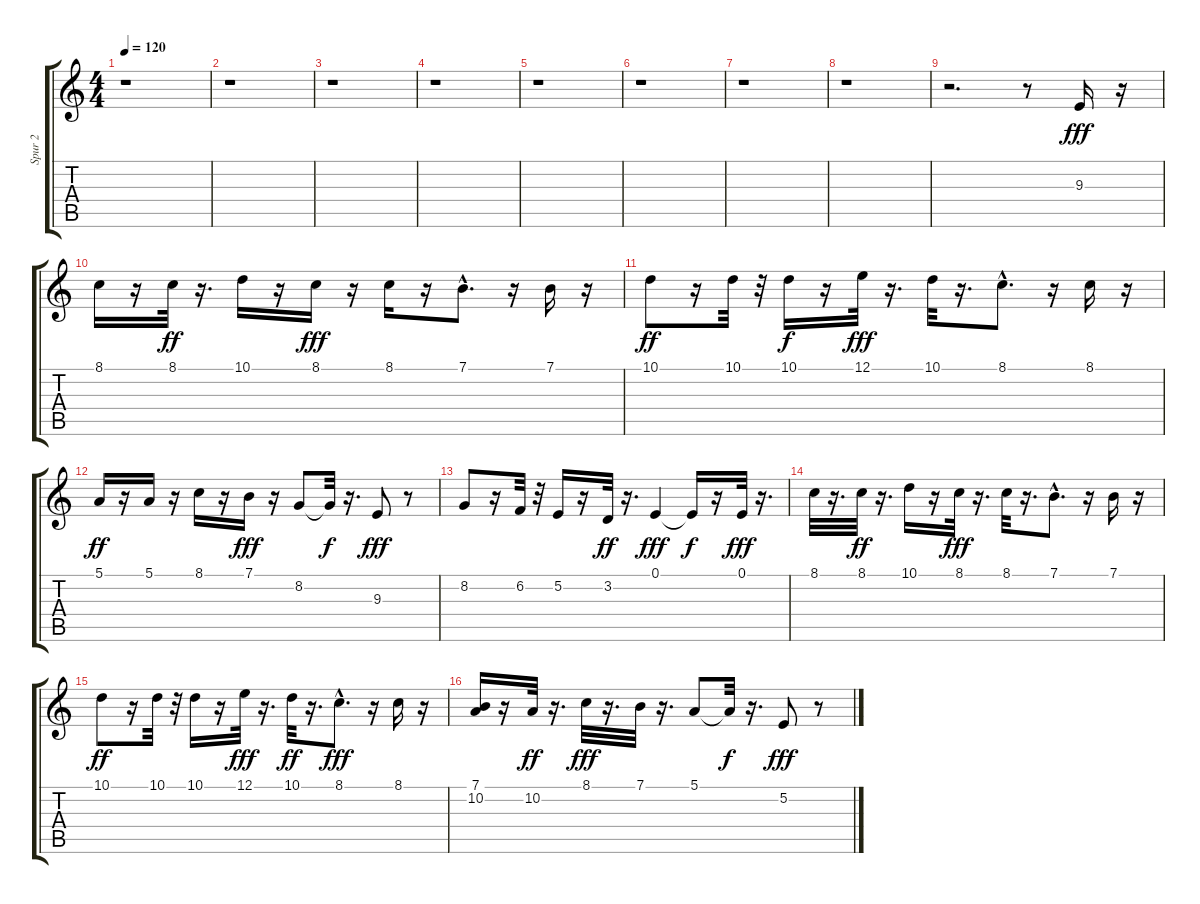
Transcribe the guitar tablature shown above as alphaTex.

\track ("Spur 2" "Spur 2") {instrument synthbrass1}
\staff {score tabs}
\tuning (E4 B3 G3 D3 A2 E2) {hide}
\ts (4 4)
\tempo 120
\clef g2
\ks c
r.1{dy fff instrument synthbrass1} |
r.1 |
r.1 |
r.1 |
r.1 |
r.1 |
r.1 |
r.1 |
r.2{d} r.8 9.3.16 r.16 |
8.1.16 r.16 8.1.32{dy ff} r.16{d} 10.1.16 r.16 8.1.16{dy fff} r.16 8.1.16 r.16 7.1{hac}.8{d} r.16 7.1.16 r.16 |
10.1.8{dy ff} r.16 10.1.32 r.32 10.1.16{dy f} r.16 12.1.32{dy fff} r.16{d} 10.1.32 r.16{d} 8.1{hac}.8{d} r.16 8.1.16 r.16 |
5.1.16{dy ff instrument synthbrass1} r.16 5.1.16 r.16 8.1.16 r.16 7.1.16{dy fff} r.16 8.2.8 8.2{t}.32{dy f} r.16{d} 9.3.8{dy fff} r.8 |
8.2.8 r.16 6.2.32 r.32 5.2.16 r.16 3.2.32{dy ff} r.16{d} 0.1.4{dy fff} 0.1{t}.16{dy f} r.16 0.1.32{dy fff} r.16{d} |
8.1.32 r.16{d} 8.1.32{dy ff} r.16{d} 10.1.16 r.16 8.1.32{dy fff} r.16{d} 8.1.32 r.16{d} 7.1{hac}.8{d} r.16 7.1.16 r.16 |
10.1.8{dy ff} r.16 10.1.32 r.32 10.1.16 r.16 12.1.32{dy fff} r.16{d} 10.1.32{dy ff} r.16{d} 8.1{hac}.8{d dy fff} r.16 8.1.16 r.16 |
(7.1 10.2).16 r.16 10.2.32{dy ff} r.16{d} 8.1.32{dy fff} r.16{d} 7.1.32 r.16{d} 5.1.8 5.1{t}.32{dy f} r.16{d} 5.2.8{dy fff} r.8
